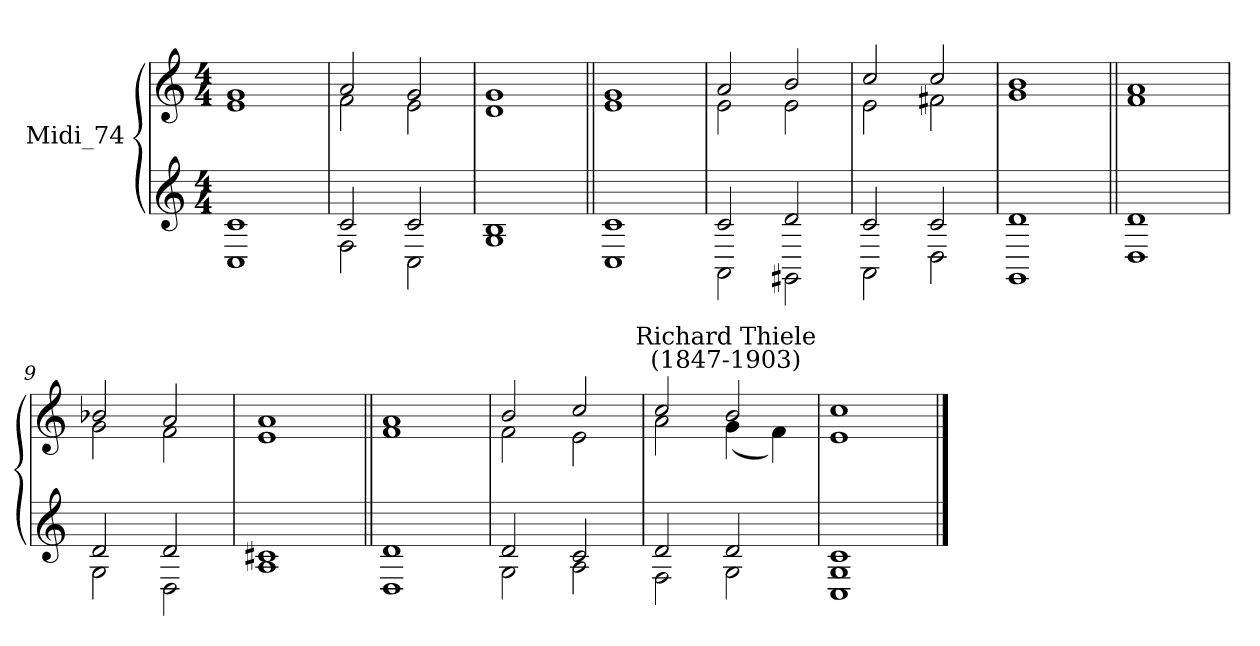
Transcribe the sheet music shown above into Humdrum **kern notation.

**kern	**kern
*part2	*part1
*staff2	*staff1
*I"Midi_74	*I"Midi_74
*clefG2	*clefG2
*k[]	*k[]
*C:	*C:
*M4/4	*M4/4
=1	=1
*^	*^
1c/	1C\	1g/	1e\
=2	=2	=2	=2
2c/	2F\	2a/	2f\
2c/	2C\	2g/	2e\
=3	=3	=3	=3
1B/	1G\	1g/	1d\
=4||	=4||	=4||	=4||
1c/	1C\	1g/	1e\
=5	=5	=5	=5
2c/	2AA\	2a/	2e\
2d/	2GG#X\	2b/	2e\
=6	=6	=6	=6
2c/	2AA\	2cc/	2e\
2c/	2D\	2cc/	2f#X\
=7	=7	=7	=7
1d/	1GG\	1b/	1g\
=8||	=8||	=8||	=8||
1d/	1D\	1a/	1f\
=9	=9	=9	=9
2d/	2G\	2b-X/	2g\
2d/	2D\	2a/	2f\
=10	=10	=10	=10
1c#X/	1A\	1a/	1e\
=11||	=11||	=11||	=11||
1d/	1D\	1a/	1f\
=12	=12	=12	=12
2d/	2G\	2b/	2f\
2c/	2A\	2cc/	2e\
=13	=13	=13	=13
2d/	2F\	2cc/	2a\
!	!	!LO:TX:a:cj:t=Richard Thiele\n(1847-1903)	!
2d/	2G\	2b/	(<4g\
.	.	.	4f\)
=14	=14	=14	=14
1c/	1C\ 1G\	1cc/	1e\
*v	*v	*	*
*	*v	*v
==	==
*-	*-
